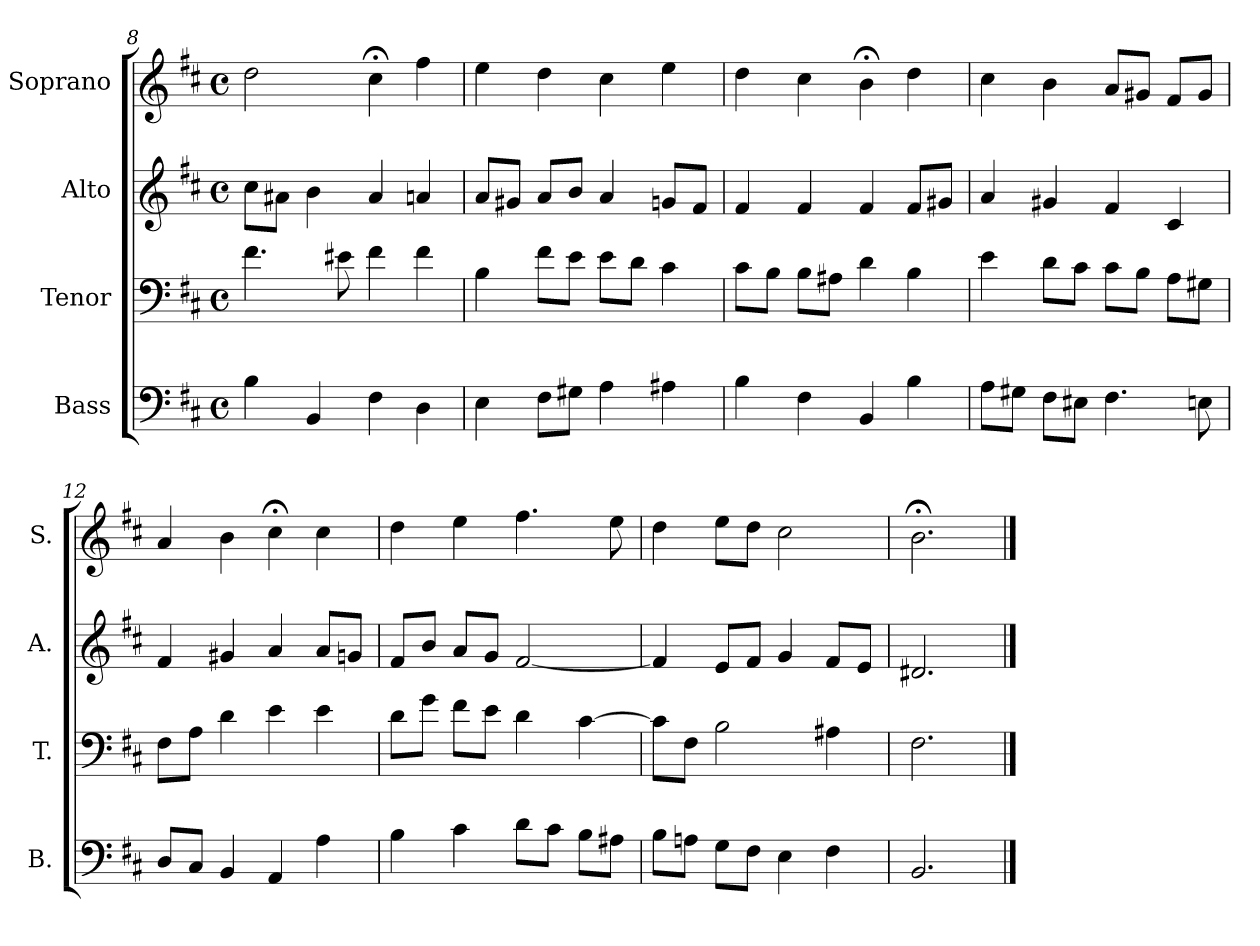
**kern	**kern	**kern	**kern
*part4	*part3	*part2	*part1
*staff4	*staff3	*staff2	*staff1
*I"Bass	*I"Tenor	*I"Alto	*I"Soprano
*I'B.	*I'T.	*I'A.	*I'S.
!!LO:LB:g=z
*clefF4	*clefF4	*clefG2	*clefG2
*k[f#c#]	*k[f#c#]	*k[f#c#]	*k[f#c#]
*b:	*b:	*b:	*b:
*M4/4	*M4/4	*M4/4	*M4/4
*met(c)	*met(c)	*met(c)	*met(c)
=8	=8	=8	=8
4B\	4.f#\	8cc#\L	2dd\
.	.	8a#X\J	.
4BB/	.	4b\	.
.	8e#X\	.	.
4F#\	4f#\	4a#/	4cc#;<\
4D\	4f#\	4an/	4ff#\
=9	=9	=9	=9
4E\	4B\	8a/L	4ee\
.	.	8g#X/J	.
8F#\L	8f#\L	8a/L	4dd\
8G#X\J	8e\J	8b/J	.
4A\	8e\L	4a/	4cc#\
.	8d\J	.	.
4A#X\	4c#\	8gn/L	4ee\
.	.	8f#/J	.
=10	=10	=10	=10
4B\	8c#\L	4f#/	4dd\
.	8B\J	.	.
4F#\	8B\L	4f#/	4cc#\
.	8A#X\J	.	.
4BB/	4d\	4f#/	4b;<\
4B\	4B\	8f#/L	4dd\
.	.	8g#X/J	.
=11	=11	=11	=11
8A\L	4e\	4a/	4cc#\
8G#X\J	.	.	.
8F#\L	8d\L	4g#X/	4b\
8E#X\J	8c#\J	.	.
4.F#\	8c#\L	4f#/	8a/L
.	8B\J	.	8g#X/J
.	8A\L	4c#/	8f#/L
8En\	8G#X\J	.	8g#/J
!!LO:PB:g=z
=12	=12	=12	=12
8D/L	8F#\L	4f#/	4a/
8C#/J	8A\J	.	.
4BB/	4d\	4g#X/	4b\
4AA/	4e\	4a/	4cc#;<\
4A\	4e\	8a/L	4cc#\
.	.	8gn/J	.
=13	=13	=13	=13
4B\	8d\L	8f#/L	4dd\
.	8g\J	8b/J	.
4c#\	8f#\L	8a/L	4ee\
.	8e\J	8g/J	.
8d\L	4d\	[2f#/	4.ff#\
8c#\J	.	.	.
8B\L	[4c#\	.	.
8A#X\J	.	.	8ee\
=14	=14	=14	=14
8B\L	8c#\L]	4f#/]	4dd\
8An\J	8F#\J	.	.
8G\L	2B\	8e/L	8ee\L
8F#\J	.	8f#/J	8dd\J
4E\	.	4g/	2cc#\
4F#\	4A#X\	8f#/L	.
.	.	8e/J	.
=15	=15	=15	=15
2.BB/	2.F#\	2.d#X/	2.b;<\
==	==	==	==
*-	*-	*-	*-
